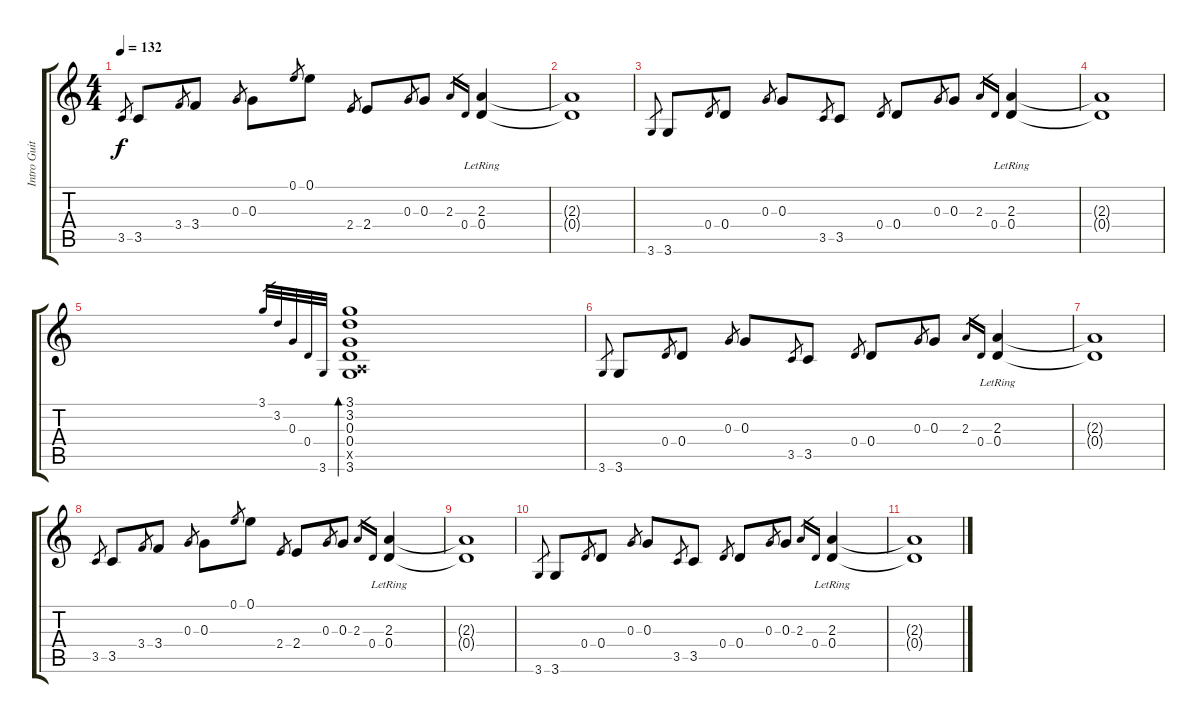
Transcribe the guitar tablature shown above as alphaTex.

\track ("Intro Guitar" "Intro Guit") {instrument electricguitarclean}
\staff {score tabs}
\tuning (E4 B3 G3 D3 A2 E2) {hide}
\ts (4 4)
\tempo 132
\clef g2
\ks c
3.5.8{gr dy f} 3.5.8 3.4.8{gr} 3.4.8 0.3.8{gr} 0.3.8 0.1.8{gr} 0.1.8 2.4.8{gr} 2.4.8 0.3.8{gr} 0.3.8 2.3.16{gr} 0.4.16{gr} (2.3{lr} 0.4{lr}).4 |
(2.3{t} 0.4{t}).1 |
3.6.8{gr} 3.6.8 0.4.8{gr} 0.4.8 0.3.8{gr} 0.3.8 3.5.8{gr} 3.5.8 0.4.8{gr} 0.4.8 0.3.8{gr} 0.3.8 2.3.16{gr} 0.4.16{gr} (2.3{lr} 0.4{lr}).4 |
(2.3{t} 0.4{t}).1 |
3.1.32{gr} 3.2.32{gr} 0.3.32{gr} 0.4.32{gr} 3.6.32{gr} (3.1 3.2 0.3 0.4 0.5{x} 3.6).1{bd 240} |
3.6.8{gr} 3.6.8 0.4.8{gr} 0.4.8 0.3.8{gr} 0.3.8 3.5.8{gr} 3.5.8 0.4.8{gr} 0.4.8 0.3.8{gr} 0.3.8 2.3.16{gr} 0.4.16{gr} (2.3{lr} 0.4{lr}).4 |
(2.3{t} 0.4{t}).1 |
3.5.8{gr} 3.5.8 3.4.8{gr} 3.4.8 0.3.8{gr} 0.3.8 0.1.8{gr} 0.1.8 2.4.8{gr} 2.4.8 0.3.8{gr} 0.3.8 2.3.16{gr} 0.4.16{gr} (2.3{lr} 0.4{lr}).4 |
(2.3{t} 0.4{t}).1 |
3.6.8{gr} 3.6.8 0.4.8{gr} 0.4.8 0.3.8{gr} 0.3.8 3.5.8{gr} 3.5.8 0.4.8{gr} 0.4.8 0.3.8{gr} 0.3.8 2.3.16{gr} 0.4.16{gr} (2.3{lr} 0.4{lr}).4 |
(2.3{t} 0.4{t}).1
